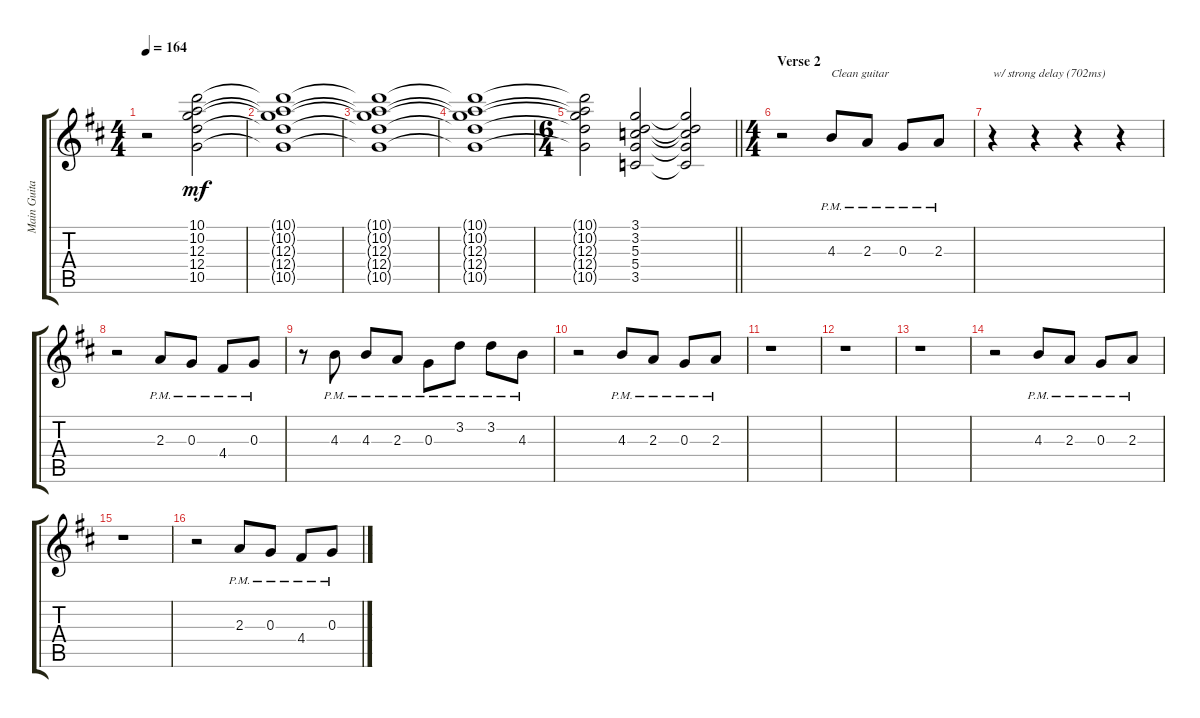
\track ("Main Guitar" "Main Guita") {instrument electricguitarclean}
\staff {score tabs}
\tuning (E4 B3 G3 D3 A2 E2) {hide}
\ts (4 4)
\tempo 164
\clef g2
\ks bminor
r.2{dy mf} (10.1 10.2 12.3 12.4 10.5).2{instrument overdrivenguitar} |
(10.1{t} 10.2{t} 12.3{t} 12.4{t} 10.5{t}).1{volume 5} |
(10.1{t} 10.2{t} 12.3{t} 12.4{t} 10.5{t}).1 |
(10.1{t} 10.2{t} 12.3{t} 12.4{t} 10.5{t}).1 |
\ts (6 4)
\barLineRight lightlight
(10.1{t} 10.2{t} 12.3{t} 12.4{t} 10.5{t}).2 (3.1 3.2 5.3 5.4 3.5).2{volume 13} (3.1{t} 3.2{t} 5.3{t} 5.4{t} 3.5{t}).2 |
\ts (4 4)
\section ("" "Verse 2")
r.2 4.3{pm}.8{txt "Clean guitar " instrument electricguitarclean} 2.3{pm}.8 0.3{pm}.8 2.3{pm}.8 |
r.4{txt "w/ strong delay (702ms)"} r.4 r.4 r.4 |
r.2 2.3{pm}.8 0.3{pm}.8 4.4{pm}.8 0.3{pm}.8 |
r.8 4.3{pm}.8 4.3{pm}.8 2.3{pm}.8 0.3{pm}.8 3.2{pm}.8 3.2{pm}.8 4.3{pm}.8 |
r.2 4.3{pm}.8 2.3{pm}.8 0.3{pm}.8 2.3{pm}.8 |
r.1 |
r.1 |
r.1 |
r.2 4.3{pm}.8 2.3{pm}.8 0.3{pm}.8 2.3{pm}.8 |
r.1 |
r.2 2.3{pm}.8 0.3{pm}.8 4.4{pm}.8 0.3{pm}.8
